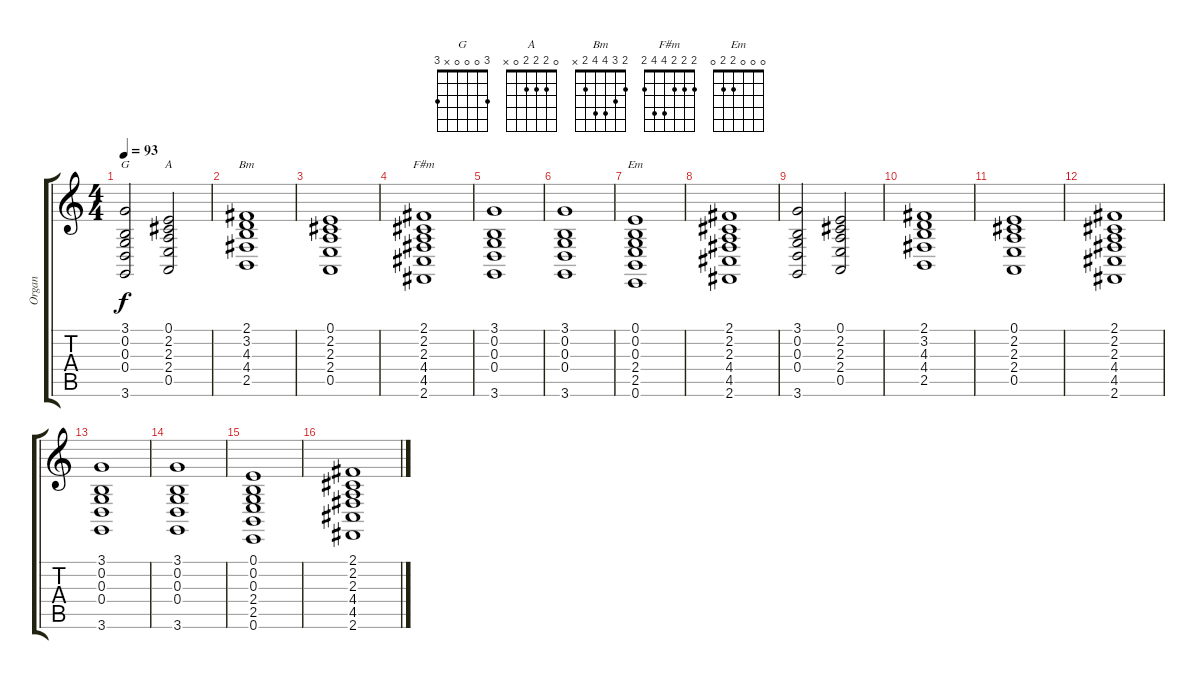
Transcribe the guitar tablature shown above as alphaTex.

\track ("Organ" "Organ") {instrument drawbarorgan}
\staff {score tabs}
\tuning (E4 B3 G3 D3 A2 E2) {hide}
\chord ("G" 3 0 0 0 x 3)
\chord ("A" 0 2 2 2 0 x)
\chord ("Bm" 2 3 4 4 2 x)
\chord ("F#m" 2 2 2 4 4 2)
\chord ("Em" 0 0 0 2 2 0)
\ts (4 4)
\tempo 93
\clef g2
\ks c
(3.1 0.2 0.3 0.4 3.6).2{ch "G" dy f} (0.1 2.2 2.3 2.4 0.5).2{ch "A"} |
(2.1 3.2 4.3 4.4 2.5).1{ch "Bm"} |
(0.1 2.2 2.3 2.4 0.5).1 |
(2.1 2.2 2.3 4.4 4.5 2.6).1{ch "F#m"} |
(3.1 0.2 0.3 0.4 3.6).1 |
(3.1 0.2 0.3 0.4 3.6).1 |
(0.1 0.2 0.3 2.4 2.5 0.6).1{ch "Em"} |
(2.1 2.2 2.3 4.4 4.5 2.6).1 |
(3.1 0.2 0.3 0.4 3.6).2 (0.1 2.2 2.3 2.4 0.5).2 |
(2.1 3.2 4.3 4.4 2.5).1 |
(0.1 2.2 2.3 2.4 0.5).1 |
(2.1 2.2 2.3 4.4 4.5 2.6).1 |
(3.1 0.2 0.3 0.4 3.6).1 |
(3.1 0.2 0.3 0.4 3.6).1 |
(0.1 0.2 0.3 2.4 2.5 0.6).1 |
(2.1 2.2 2.3 4.4 4.5 2.6).1
